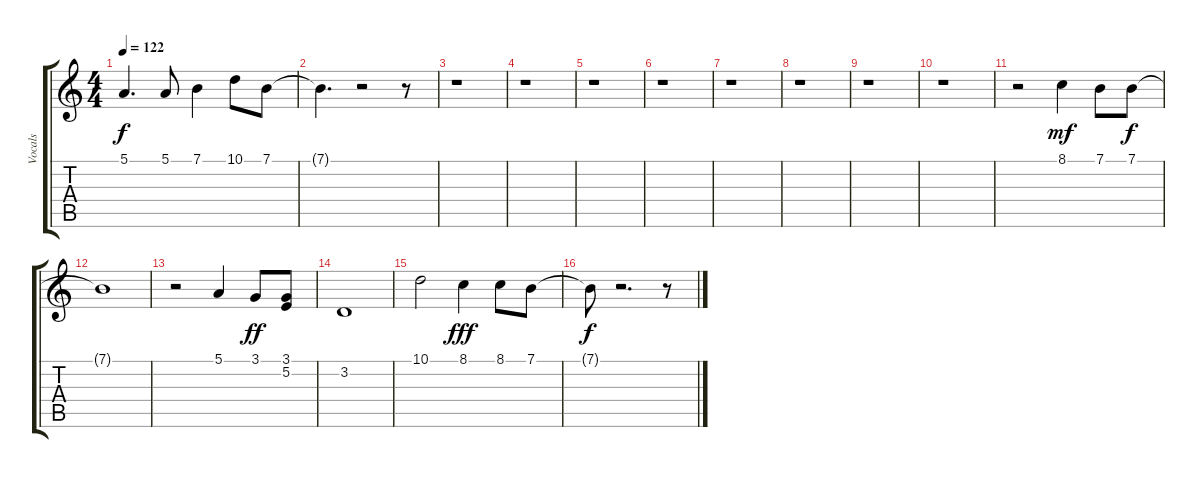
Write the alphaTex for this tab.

\track ("Vocals" "Vocals") {instrument honkytonkpiano}
\staff {score tabs}
\tuning (E4 B3 G3 D3 A2 E2) {hide}
\ts (4 4)
\tempo 122
\clef g2
\ks c
5.1{t}.4{d dy f} 5.1.8 7.1.4 10.1.8 7.1.8 |
7.1{t}.4{d} r.2 r.8 |
r.1 |
r.1 |
r.1 |
r.1 |
r.1 |
r.1 |
r.1 |
r.1 |
r.2 8.1.4{dy mf} 7.1.8 7.1.8{dy f} |
7.1{t}.1 |
r.2 5.1.4 3.1.8{dy ff} (3.1 5.2).8 |
3.2.1 |
10.1.2 8.1.4{dy fff} 8.1.8 7.1.8 |
7.1{t}.8{dy f} r.2{d} r.8
